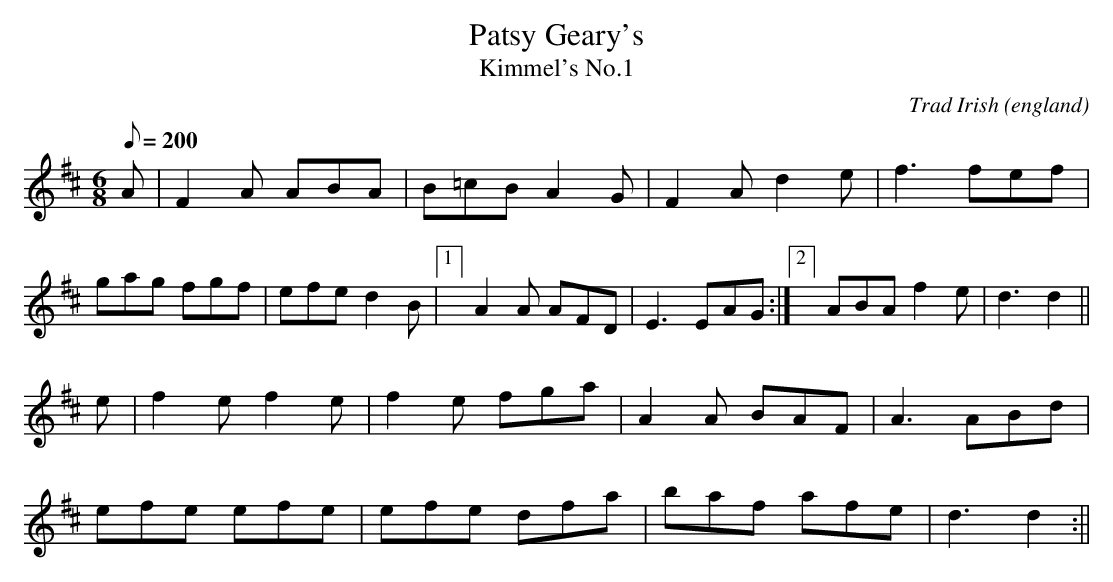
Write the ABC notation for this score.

X:1
T:Patsy Geary's
T:Kimmel's No.1
O:england
M:6/8
L:1/8
Q:200
C:Trad Irish
K:D
A|F2 A ABA|B=cB A2 G|F2 A d2 e|f3 fef|
gag fgf|efe d2 B|1]A2 A AFD|E3 EAG:|2]ABA f2 e|d3 d2||
e|f2 e f2 e|f2 e fga|A2 A BAF|A3 ABd|
efe efe|efe dfa|baf afe|d3 d2:||
